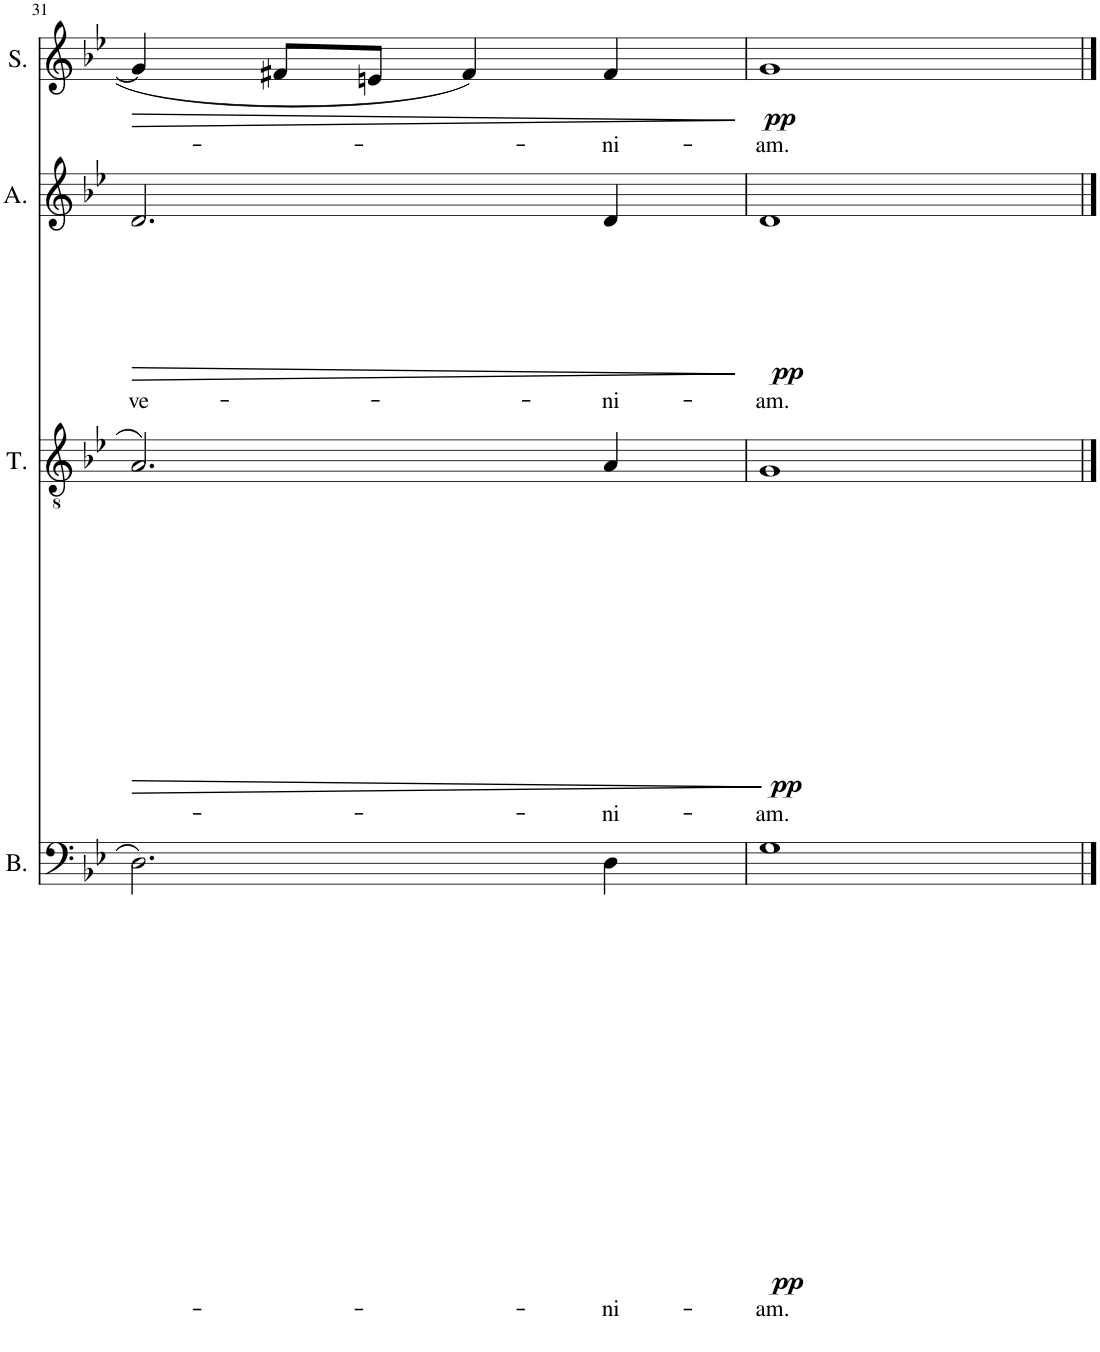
**kern	**text	**dynam	**kern	**text	**dynam	**kern	**text	**dynam	**kern	**text	**dynam
*part4	*part4	*part4	*part3	*part3	*part3	*part2	*part2	*part2	*part1	*part1	*part1
*staff4	*staff4	*staff4	*staff3	*staff3	*staff3	*staff2	*staff2	*staff2	*staff1	*staff1	*staff1
*I"Bass	*	*	*I"Tenor	*	*	*I"Alto	*	*	*I"Soprano	*	*
*I'B.	*	*	*I'T.	*	*	*I'A.	*	*	*I'S.	*	*
!!LO:PB:g=z
*clefF4	*	*	*clefGv2	*	*	*clefG2	*	*	*clefG2	*	*
*k[b-e-]	*	*	*k[b-e-]	*	*	*k[b-e-]	*	*	*k[b-e-]	*	*
*M4/4	*	*	*M4/4	*	*	*M4/4	*	*	*M4/4	*	*
*met(c|)	*	*	*met(c|)	*	*	*met(c|)	*	*	*met(c|)	*	*
=31	=31	=31	=31	=31	=31	=31	=31	=31	=31	=31	=31
!	!	!	!	!	!LO:HP:b	!	!LO:LY:b	!LO:HP:b	!	!	!LO:HP:b
2.D\	.	.	2.A/	.	>	2.d/	ve-	>	4g/]	.	>
.	.	.	.	.	.	.	.	.	8f#X/L	.	.
.	.	.	.	.	.	.	.	.	8en/J	.	.
.	.	.	.	.	.	.	.	.	4f#/	.	.
!	!LO:LY:b	!	!	!LO:LY:b	!	!	!LO:LY:b	!	!	!LO:LY:b	!
4D\	-ni-	.	4A/	-ni-	.	4d/	-ni-	.	4f#/	-ni-	.
.	.	.	.	.	]	.	.	]	.	.	]
=32	=32	=32	=32	=32	=32	=32	=32	=32	=32	=32	=32
!	!LO:LY:b	!LO:DY:b	!	!LO:LY:b	!LO:DY:b	!	!LO:LY:b	!LO:DY:b	!	!LO:LY:b	!LO:DY:b
1G	-am.	pp	1G	-am.	pp	1d	-am.	pp	1g	-am.	pp
==	==	==	==	==	==	==	==	==	==	==	==
*-	*-	*-	*-	*-	*-	*-	*-	*-	*-	*-	*-
